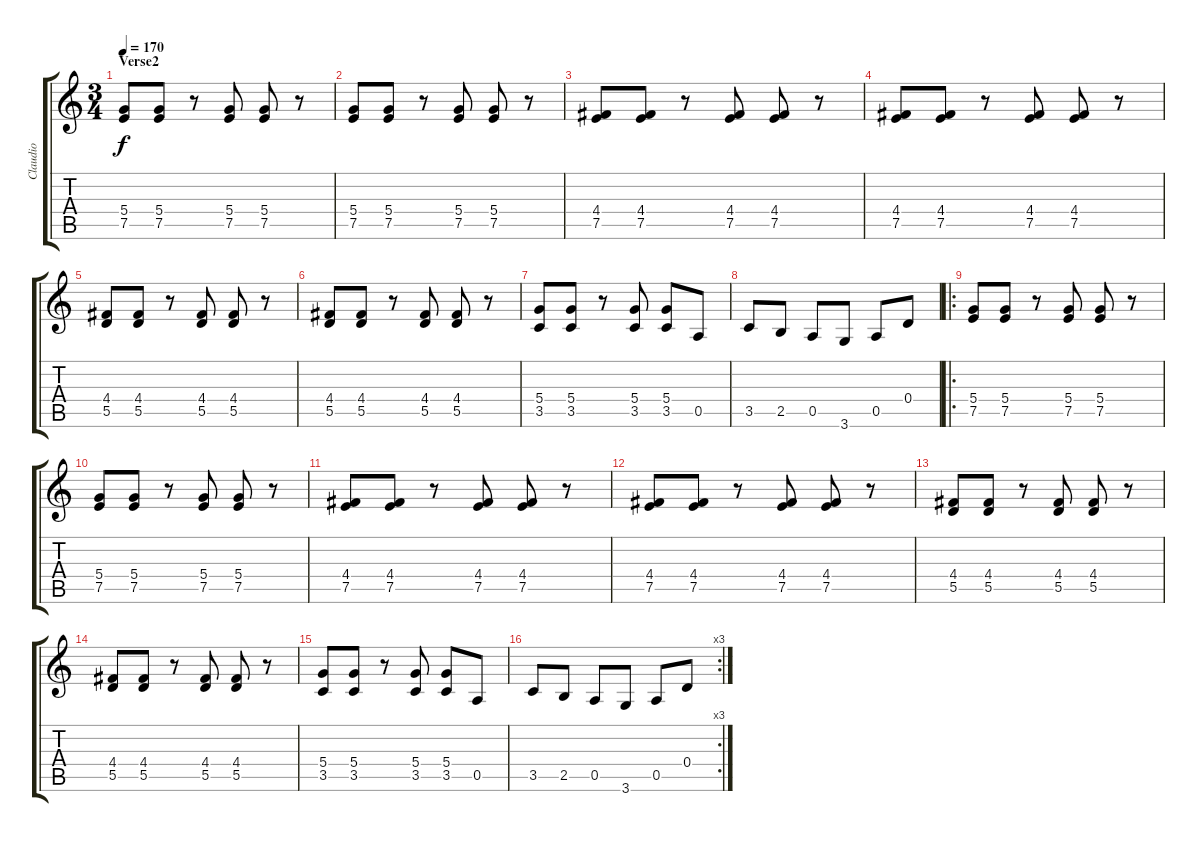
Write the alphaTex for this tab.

\track ("Claudio" "Claudio") {instrument distortionguitar}
\staff {score tabs}
\tuning (E4 B3 G3 D3 A2 E2) {hide}
\ts (3 4)
\section ("" "Verse2")
\tempo 170
\clef g2
\ks c
(5.4 7.5).8{dy f} (5.4 7.5).8 r.8 (5.4 7.5).8 (5.4 7.5).8 r.8 |
(5.4 7.5).8 (5.4 7.5).8 r.8 (5.4 7.5).8 (5.4 7.5).8 r.8 |
(4.4 7.5).8 (4.4 7.5).8 r.8 (4.4 7.5).8 (4.4 7.5).8 r.8 |
(4.4 7.5).8 (4.4 7.5).8 r.8 (4.4 7.5).8 (4.4 7.5).8 r.8 |
(4.4 5.5).8 (4.4 5.5).8 r.8 (4.4 5.5).8 (4.4 5.5).8 r.8 |
(4.4 5.5).8 (4.4 5.5).8 r.8 (4.4 5.5).8 (4.4 5.5).8 r.8 |
(5.4 3.5).8 (5.4 3.5).8 r.8 (5.4 3.5).8 (5.4 3.5).8 0.5.8 |
3.5.8 2.5.8 0.5.8 3.6.8 0.5.8 0.4.8 |
\ro
(5.4 7.5).8 (5.4 7.5).8 r.8 (5.4 7.5).8 (5.4 7.5).8 r.8 |
(5.4 7.5).8 (5.4 7.5).8 r.8 (5.4 7.5).8 (5.4 7.5).8 r.8 |
(4.4 7.5).8 (4.4 7.5).8 r.8 (4.4 7.5).8 (4.4 7.5).8 r.8 |
(4.4 7.5).8 (4.4 7.5).8 r.8 (4.4 7.5).8 (4.4 7.5).8 r.8 |
(4.4 5.5).8 (4.4 5.5).8 r.8 (4.4 5.5).8 (4.4 5.5).8 r.8 |
(4.4 5.5).8 (4.4 5.5).8 r.8 (4.4 5.5).8 (4.4 5.5).8 r.8 |
(5.4 3.5).8 (5.4 3.5).8 r.8 (5.4 3.5).8 (5.4 3.5).8 0.5.8 |
\rc 3
3.5.8 2.5.8 0.5.8 3.6.8 0.5.8 0.4.8
